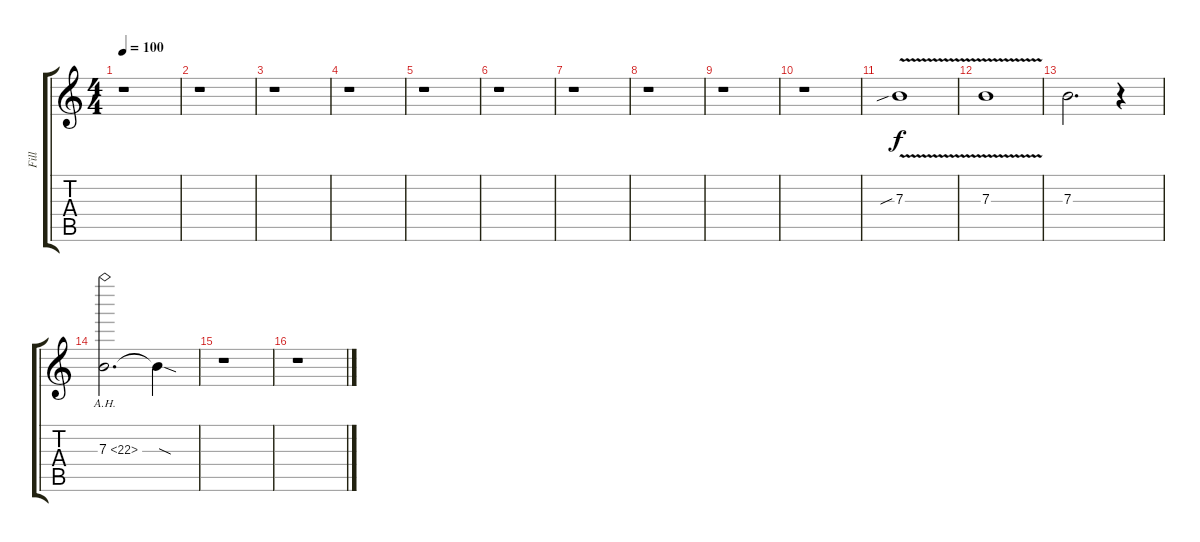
\track ("Fill" "Fill") {instrument distortionguitar}
\staff {score tabs}
\tuning (Db4 Ab3 E3 B2 Gb2 B1) {hide}
\ts (4 4)
\tempo 100
\clef g2
\ks c
r.1{dy f} |
r.1 |
r.1 |
r.1 |
r.1 |
r.1 |
r.1 |
r.1 |
r.1 |
r.1 |
7.3{v sib}.1{volume 10 instrument distortionguitar} |
7.3{v}.1 |
7.3.2{d} r.4 |
7.3{ah 15}.2{d} 7.3{sod t}.4 |
r.1 |
r.1
